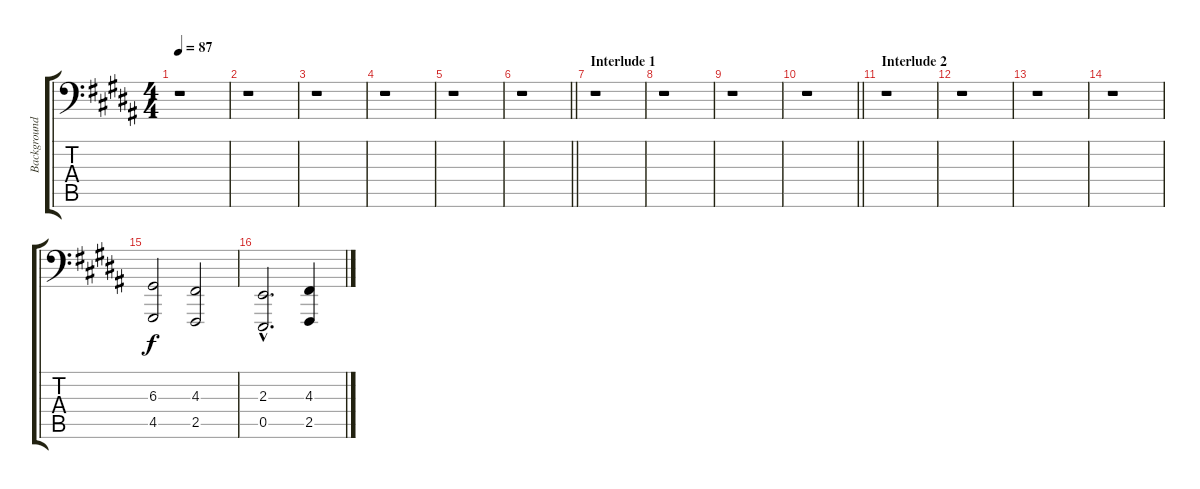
\track ("Background Chorus" "Background") {instrument choiraahs}
\staff {score tabs}
\tuning (C3 G2 D2 A1 E1 B0) {hide}
\ts (4 4)
\tempo 87
\clef f4
\ks b
r.1{dy f} |
r.1 |
r.1 |
r.1 |
r.1 |
\barLineRight lightlight
r.1 |
\section ("" "Interlude 1")
r.1 |
r.1 |
r.1 |
\barLineRight lightlight
r.1 |
\section ("" "Interlude 2")
r.1 |
r.1 |
r.1 |
r.1 |
(6.3 4.5).2 (4.3 2.5).2 |
(2.3{hac} 0.5{hac}).2{d} (4.3 2.5).4
